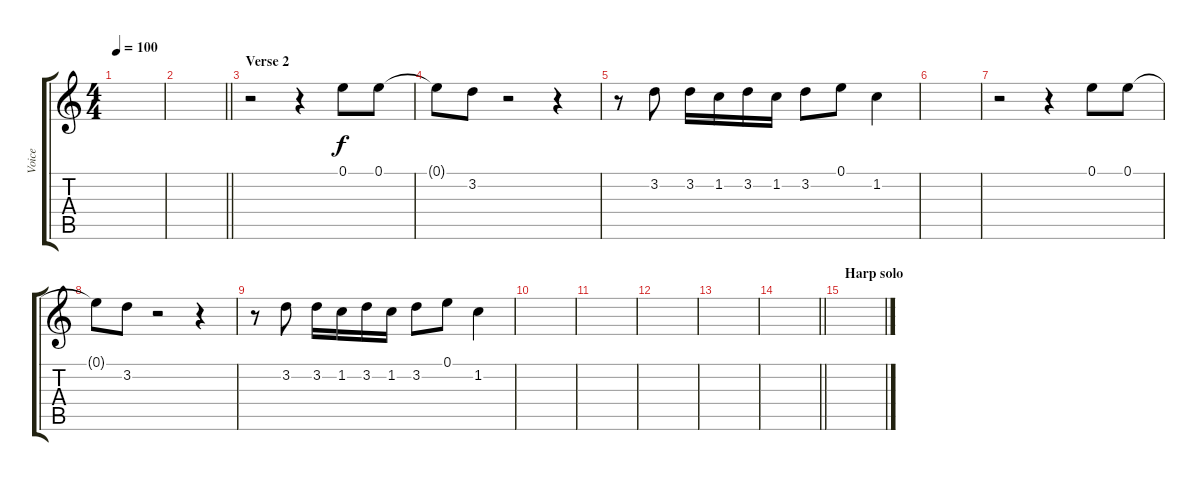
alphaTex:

\track ("Voice" "Voice") {instrument electricguitarjazz}
\staff {score tabs}
\tuning (E4 B3 G3 D3 A2 E2) {hide}
\ts (4 4)
\tempo 100
\clef g2
\ks c
|
\barLineRight lightlight
|
\section ("" "Verse 2")
r.2 r.4 0.1.8 0.1.8 |
0.1{t}.8 3.2.8 r.2 r.4 |
r.8 3.2.8 3.2.16 1.2.16 3.2.16 1.2.16 3.2.8 0.1.8 1.2.4 |
|
r.2 r.4 0.1.8 0.1.8 |
0.1{t}.8 3.2.8 r.2 r.4 |
r.8 3.2.8 3.2.16 1.2.16 3.2.16 1.2.16 3.2.8 0.1.8 1.2.4 |
|
|
|
|
\barLineRight lightlight
|
\section ("" "Harp solo")
